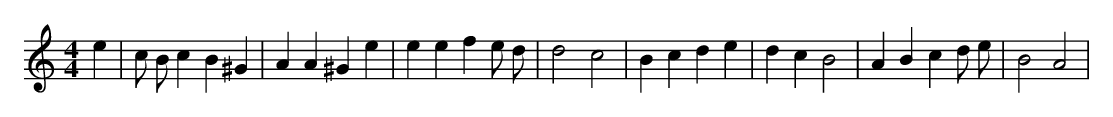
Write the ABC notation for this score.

X:1
M:4/4
L:1/8
K:C
e2 | c B c2 B2 ^G2 | A2 A2 ^G2 e2 | e2 e2 f2 e d | d4 c4 | B2 c2 d2 e2 | d2 c2 B4 | A2 B2 c2 d e | B4 A4 |
